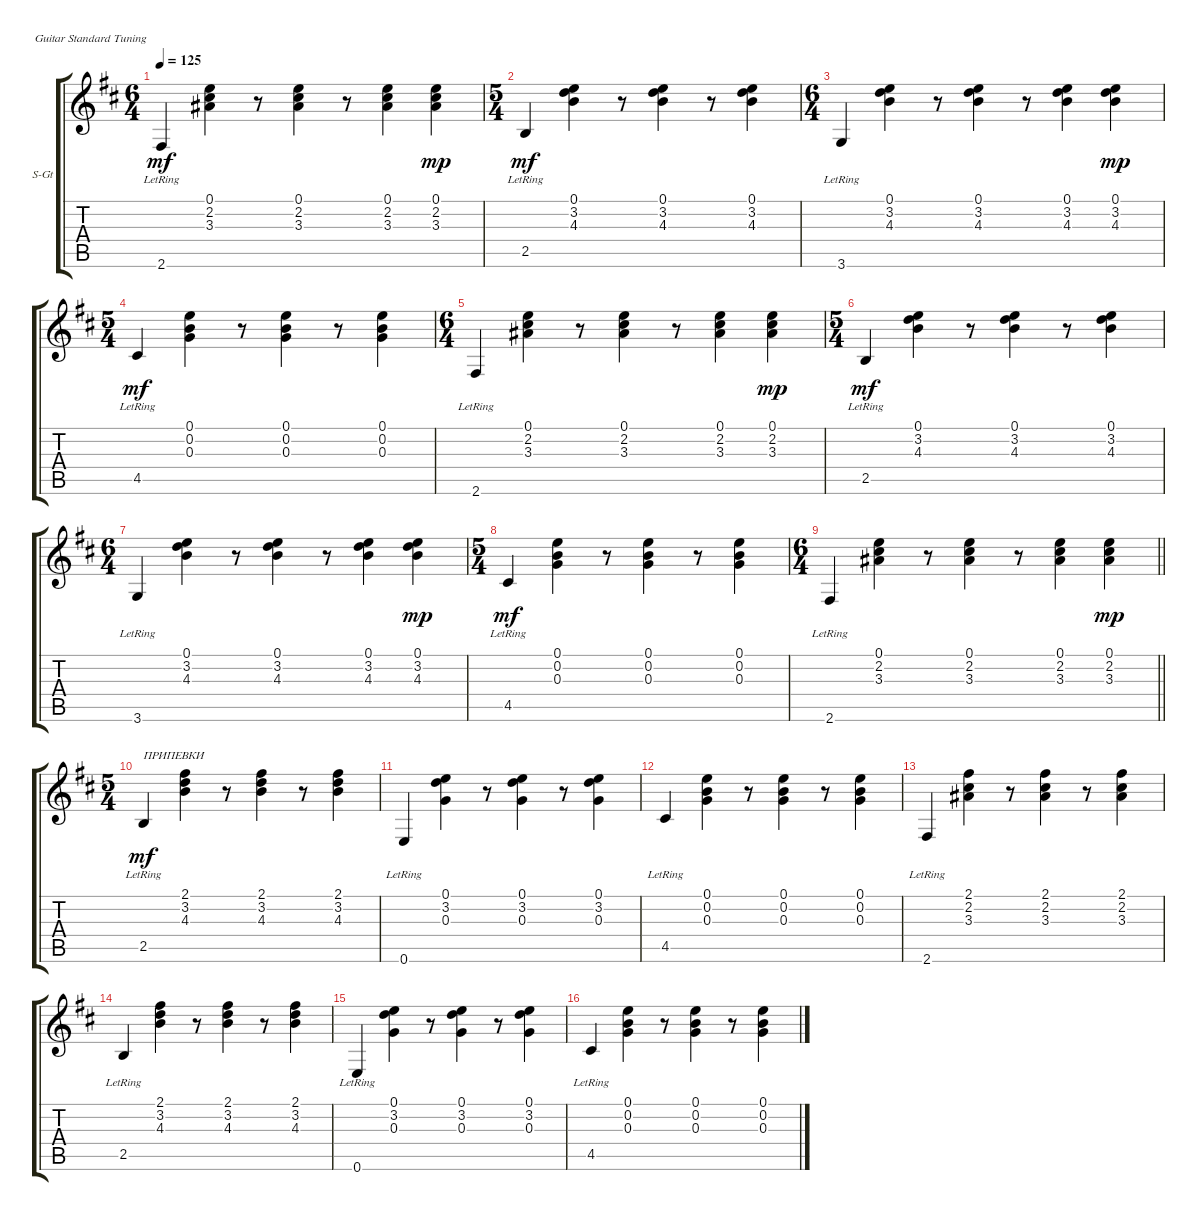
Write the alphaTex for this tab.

\defaultSystemsLayout 4
\bracketExtendMode groupsimilarinstruments
\firstSystemTrackNameOrientation horizontal
\otherSystemsTrackNameOrientation horizontal
\track ("ГИТАРКА" "S-Gt") {instrument acousticguitarsteel}
\staff {score tabs}
\tuning (E4 B3 G3 D3 A2 E2)
\ts (6 4)
\tempo 125
\clef g2
\ks bminor
2.6{lr}.4{dy mf} (3.3 2.2 0.1).4 r.8 (2.2 0.1 3.3).4 r.8 (3.3 2.2 0.1).4 (3.3 2.2 0.1).4{dy mp} |
\ts (5 4)
2.5{lr}.4{dy mf} (4.3 3.2 0.1).4 r.8 (4.3 3.2 0.1).4 r.8 (4.3 3.2 0.1).4 |
\ts (6 4)
3.6{lr}.4 (4.3 3.2 0.1).4 r.8 (3.2 0.1 4.3).4 r.8 (4.3 3.2 0.1).4 (4.3 3.2 0.1).4{dy mp} |
\ts (5 4)
4.5{lr}.4{dy mf} (0.3 0.2 0.1).4 r.8 (0.2 0.1 0.3).4 r.8 (0.3 0.2 0.1).4 |
\ts (6 4)
2.6{lr}.4 (3.3 2.2 0.1).4 r.8 (2.2 0.1 3.3).4 r.8 (3.3 2.2 0.1).4 (3.3 2.2 0.1).4{dy mp} |
\ts (5 4)
2.5{lr}.4{dy mf} (4.3 3.2 0.1).4 r.8 (4.3 3.2 0.1).4 r.8 (4.3 3.2 0.1).4 |
\ts (6 4)
3.6{lr}.4 (4.3 3.2 0.1).4 r.8 (3.2 0.1 4.3).4 r.8 (4.3 3.2 0.1).4 (4.3 3.2 0.1).4{dy mp} |
\ts (5 4)
4.5{lr}.4{dy mf} (0.3 0.2 0.1).4 r.8 (0.2 0.1 0.3).4 r.8 (0.3 0.2 0.1).4 |
\ts (6 4)
\barLineRight lightlight
2.6{lr}.4 (3.3 2.2 0.1).4 r.8 (2.2 0.1 3.3).4 r.8 (3.3 2.2 0.1).4 (3.3 2.2 0.1).4{dy mp} |
\ts (5 4)
2.5{lr}.4{txt "ПРИПЕВКИ" dy mf} (4.3 3.2 2.1).4 r.8 (4.3 3.2 2.1).4 r.8 (4.3 3.2 2.1).4 |
0.6{lr}.4 (0.3 3.2 0.1).4 r.8 (0.3 3.2 0.1).4 r.8 (0.3 3.2 0.1).4 |
4.5{lr}.4 (0.3 0.2 0.1).4 r.8 (0.2 0.1 0.3).4 r.8 (0.3 0.2 0.1).4 |
2.6{lr}.4 (3.3 2.2 2.1).4 r.8 (2.2 2.1 3.3).4 r.8 (3.3 2.2 2.1).4 |
2.5{lr}.4 (4.3 3.2 2.1).4 r.8 (4.3 3.2 2.1).4 r.8 (4.3 3.2 2.1).4 |
0.6{lr}.4 (0.3 3.2 0.1).4 r.8 (0.3 3.2 0.1).4 r.8 (0.3 3.2 0.1).4 |
4.5{lr}.4 (0.3 0.2 0.1).4 r.8 (0.2 0.1 0.3).4 r.8 (0.3 0.2 0.1).4
